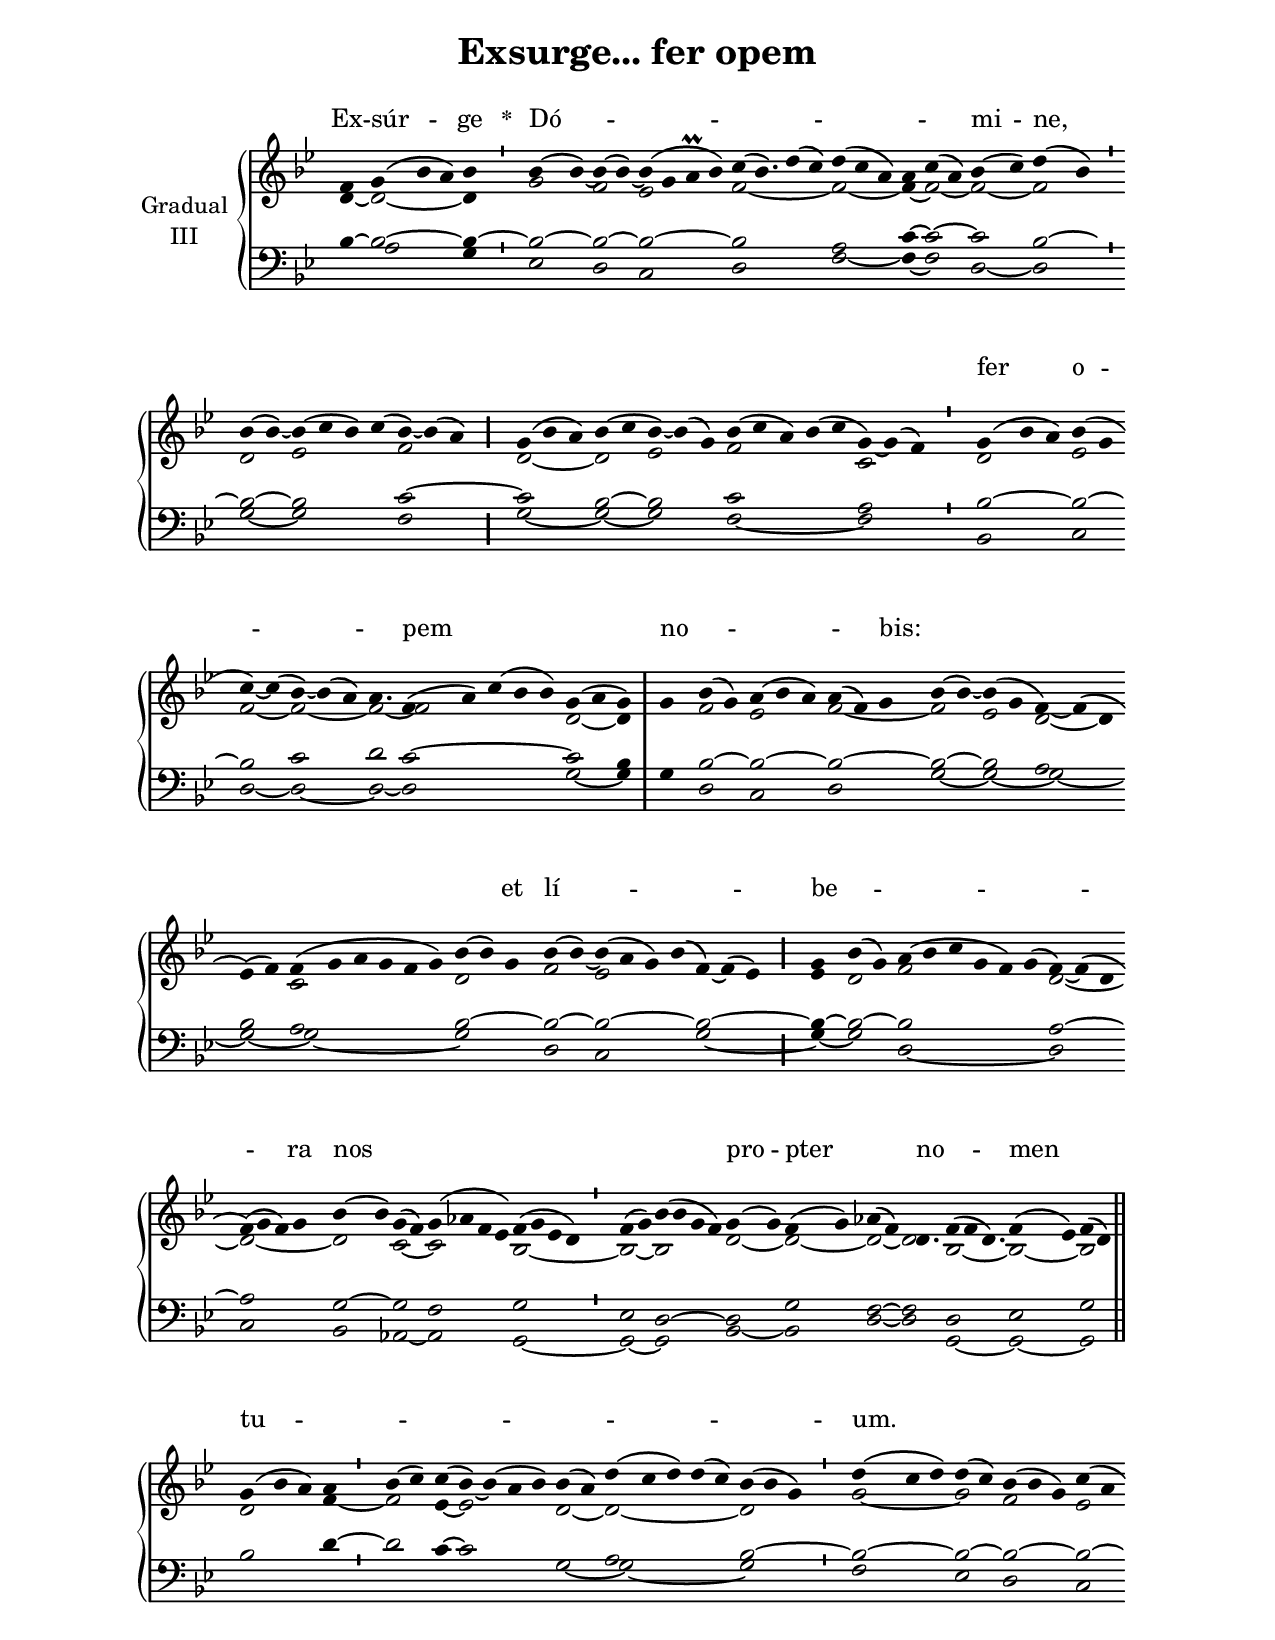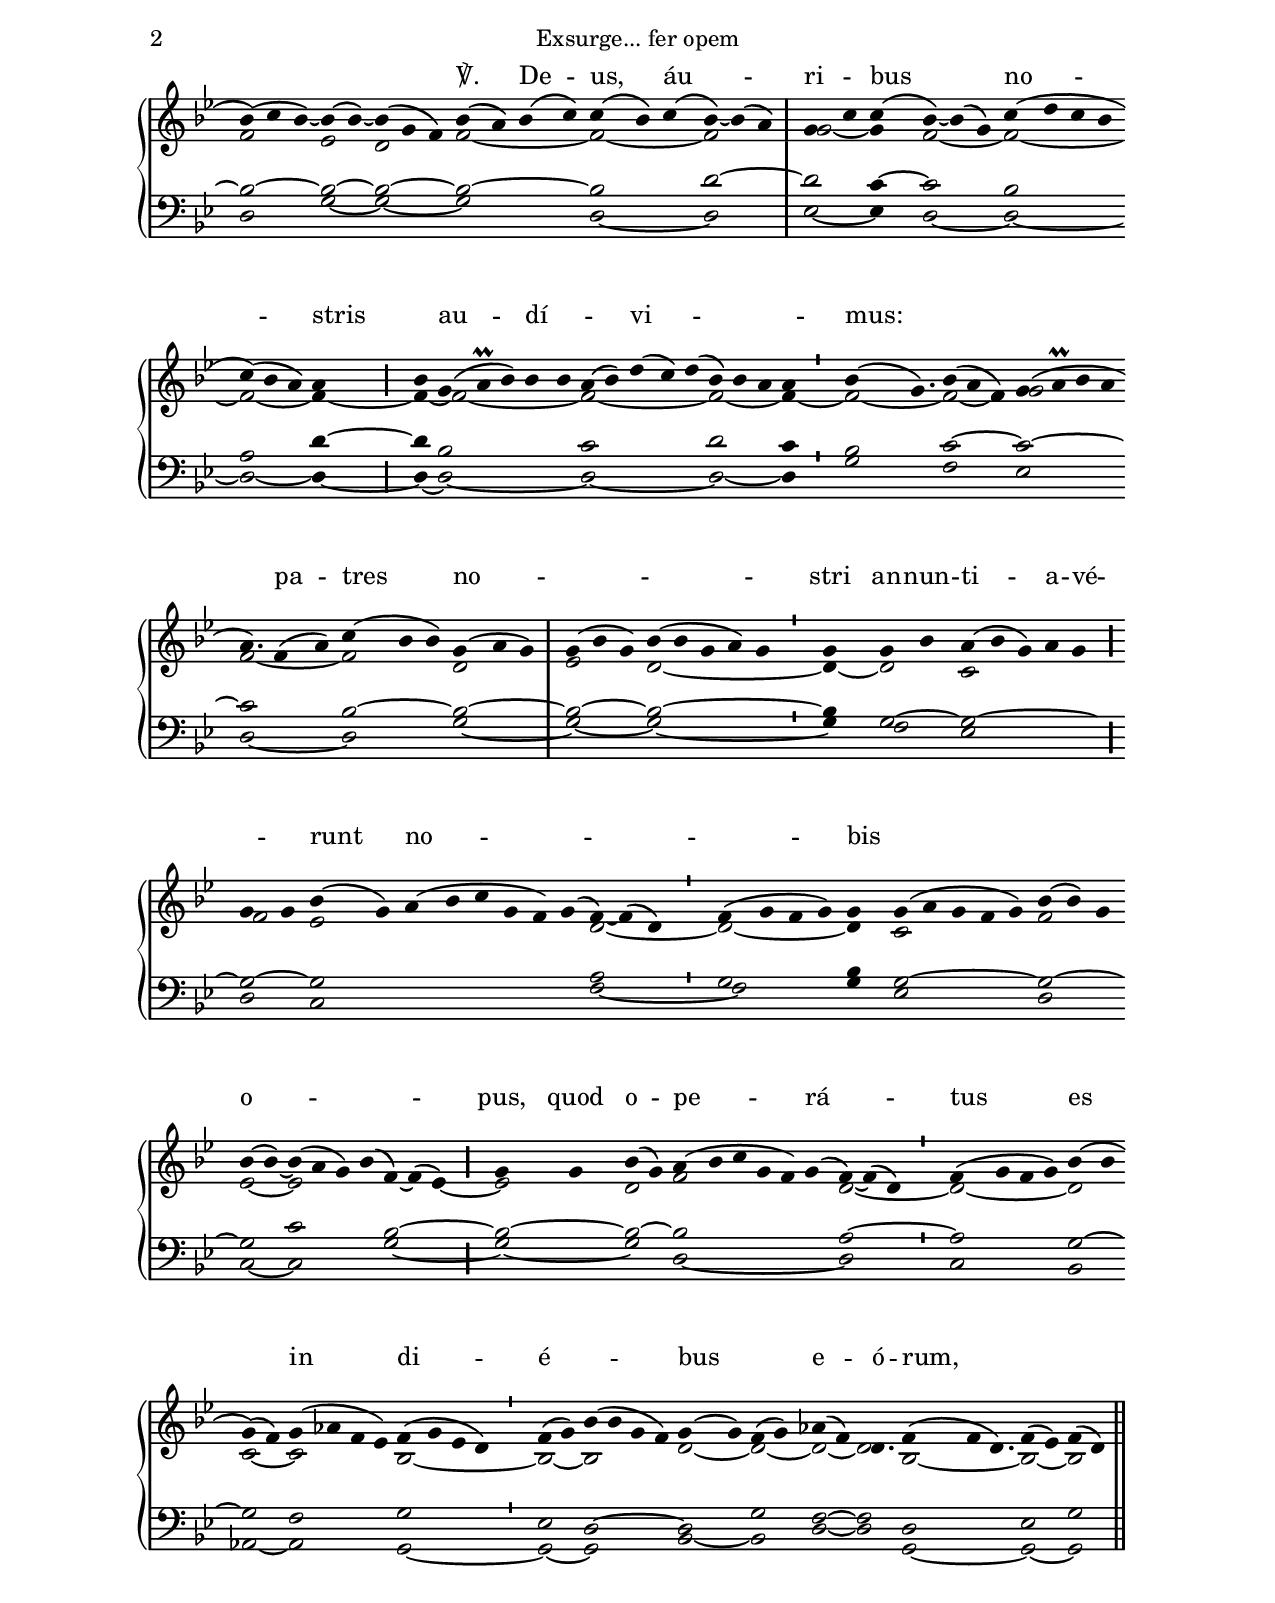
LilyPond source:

\version "2.18"
\include "gregorian.ly"
\include "noh2.ily"


%Page reference: page i.260
%(volume.page)

global = {
 \key d \phrygian
 \cadenzaOn 
}

\header {
  title = \markup \center-column {"Exsurge... fer opem" \vspace #1 }
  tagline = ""
  composer = ""
}

\paper {
 #(include-special-characters)
  oddHeaderMarkup = \markup \fill-line {
    \line {}
    \center-column {
      \on-the-fly #first-page     " "
      \on-the-fly #not-first-page "Exsurge... fer opem"
    }
    \line { \on-the-fly #print-page-number-check-first \fromproperty #'page:page-number-string }
  }
  evenHeaderMarkup = \markup \fill-line {
    \line { \on-the-fly #print-page-number-check-first \fromproperty #'page:page-number-string }
    \center-column { "Exsurge... fer opem" }
    \line {}
  }
}

chantText = \lyricmode {
Ex -- súr -- ge 
\set stanza = " * " Dó -- _ _ _ _ _ mi -- ne, _ _ _ _ _ _ 
fer o -- _ pem _ _ no -- _ _ _ bis: _ _ _ 
et lí -- _ be -- _ _ _ ra nos _ _ _ _ _ 
pro -- pter _ no -- _ men _ tu -- _ _ _ _ _ _ _ um. _ _ _ ℣. 
De -- us, áu -- ri -- _ bus no -- stris _ au -- dí -- _ _ vi -- _ _ _ _ mus: _ _ 
pa -- tres no -- _ _ _ stri 
an -- nun -- ti -- a -- vé -- _ _ runt no -- _ _ bis _ _ _ 
o -- _ pus, quod o -- pe -- rá -- tus es 
in di -- é -- _ bus _ e -- ó -- rum, _ _ _ _ _ 
in di -- é -- _ bus _ 
\set stanza = " * " an -- _ tí -- _ _ _ _ _ _ _ quis. _ _ _ }

chantMusic = {
\tieDown   f'4 g'4 ( bes'4 a'4) bes'4 \divisioMinima
 bes'4 ( bes'4) ~ bes'4 ( bes'4) ~ bes'4 ( g'4 a'\prall bes'4) c''4 ( bes'4.) d''4 ( c''4) d''4 ( c''4 a'4) a'4 c''4 ( a'4) bes'4 ( c''4) d''4 ( bes'4) \divisioMinima \forceBreak

 bes'4 ( bes'4) ~ bes'4 ( c''4 bes'4) c''4 ( bes'4) ~ bes'4 ( a'4) \divisioMaior
 g'4 ( bes'4 a'4) bes'4 ( c''4 bes'4) ~ bes'4 ( g'4) bes'4 ( c''4 a'4) bes'4 ( c''4 g'4) ~ g'4 ( f'4) \divisioMinima
 g'4 ( bes'4 a'4) bes'4 ( g'4 \forceBreak
 c''4) ~ c''4 ( bes'4) ~ bes'4 ( a'4) a'4. f'4 ( a'4) c''4 ( bes'4 bes'4) g'4 ( a'4 g'4) \divisioMaxima
 g'4 bes'4 ( g'4) a'4 ( bes'4 a'4) a'4 ( f'4) g'4 bes'4 ( bes'4) ~ bes'4 ( g'4 f'4) ~ f'4 ( d'4 \forceBreak
) ees'4 ( f'4) f'4 ( g'4 a'4 g'4 f'4 g'4) bes'4 ( bes'4) g'4 bes'4 ( bes'4) ~ bes'4 ( a'4 g'4) bes'4 ( f'4) ~ f'4 ( ees'4) \divisioMaior
 g'4 bes'4 ( g'4) a'4 ( bes'4 c''4 g'4 f'4) g'4 ( f'4) ~ f'4 ( d'4 \forceBreak
) f'4 ( g'4 f'4) g'4 bes'4 ( bes'4)  g'4 ( f'4) g'4 ( aes'4 f'4 ees'4) f'4 ( g'4 ees'4 d'4) \divisioMinima
 f'4 ( g'4) bes'4 ( bes'4 g'4 f'4) g'4 ( g'4) f'4 ( g'4) aes'4 ( f'4) d'4. f'4 ( f'4 d'4.) f'4 ( ees'4) f'4 ( d'4) \finalis \forceBreak

 g'4 ( bes'4 a'4) a'4 \divisioMinima
 bes'4 ( c''4) c''4 ( bes'4) ~ bes'4 ( a'4 bes'4) bes'4 ( a'4) d''4 ( c''4 d''4) d''4 ( c''4) bes'4 ( bes'4 g'4) \divisioMinima
 d''4 ( c''4 d''4) d''4 ( c''4) bes'4 ( bes'4 g'4) c''4 ( a'4 \forceBreak
) bes'4 ( c''4 bes'4) ~ bes'4 ( bes'4) ~ bes'4 ( g'4 f'4) bes'4 ( a'4) bes'4 ( c''4) c''4 ( bes'4) c''4 ( bes'4) ~ bes'4 ( a'4) \divisioMaxima
 g'4 c''4 c''4 ( bes'4) ~ bes'4 ( g'4) c''4 ( d''4 c''4 bes'4 \forceBreak
) c''4 ( bes'4 a'4) a'4 \divisioMaior
 bes'4 g'4 ( a'\prall bes'4) bes'4 bes'4 a'4 ( bes'4) d''4 ( c''4) d''4 ( bes'4) bes'4 a'4 a'4 \divisioMinima
 bes'4 ( g'4.) bes'4 ( a'4 f'4) g'4 ( a'\prall bes'4 a'4 \forceBreak
) a'4. f'4 ( a'4) c''4 ( bes'4 bes'4) g'4 ( a'4 g'4) \divisioMaxima
 g'4 ( bes'4 g'4) bes'4 ( bes'4 g'4 a'4) g'4 \divisioMinima
 g'4 g'4 bes'4 a'4 ( bes'4 g'4) a'4 g'4 \divisioMaior \forceBreak

 g'4 g'4 bes'4 ( g'4) a'4 ( bes'4 c''4 g'4 f'4) g'4 ( f'4) ~ f'4 ( d'4) \divisioMinima
 f'4 ( g'4 f'4 g'4) g'4 g'4 ( a'4 g'4 f'4 g'4) bes'4 ( bes'4) g'4 \forceBreak
 bes'4 ( bes'4) ~ bes'4 ( a'4 g'4) bes'4 ( f'4) ~ f'4 ( ees'4) \divisioMaior
 g'4 g'4 bes'4 ( g'4) a'4 ( bes'4 c''4 g'4 f'4) g'4 ( f'4) ~ f'4 ( d'4) \divisioMinima
 f'4 ( g'4 f'4 g'4) bes'4 ( bes'4 \forceBreak
)  g'4 ( f'4) g'4 ( aes'4 f'4 ees'4) f'4 ( g'4 ees'4 d'4) \divisioMinima
 f'4 ( g'4) bes'4 ( bes'4 g'4 f'4) g'4 ( g'4) f'4 ( g'4) aes'4 ( f'4) d'4. f'4 ( f'4 d'4.) f'4 ( ees'4) f'4 ( d'4) \finalis

}

altoMusic = {
d'4 ~ d'2*3/2 ~ d'4 \divisioMinima
g'2 f'2 ees'2*4/2 f'2*9/4 ~ f'2*3/2 ~ f'4 ~ f'2 ~ f'2 ~ f'2 \divisioMinima
d'2 ees'2*4/2 f'2*3/2 \divisioMaior
d'2*3/2 ~ d'2 ees'2*3/2 f'2*5/2 c'2*3/2 \divisioMinima
d'2*3/2 ees'2 f'2 ~ f'2*3/2 ~ f'2*3/4 ~ f'2*5/2 d'2 ~ d'4 \divisioMaxima
r4 f'2 ees'2*3/2 f'2*3/2 ~ f'2 ees'2 d'2 ~ d'4 r2 c'2*6/2 d'2*3/2 f'2 ees'2*4/2 r2*3/2 \divisioMaior
ees'4 d'2 f'2*6/2 d'2*3/2 ~ d'2*4/2 ~ d'2 c'2 ~ c'2*4/2 bes2*4/2 ~ \divisioMinima
bes2 ~ bes2*4/2 d'2 ~ d'2 ~ d'2 ~ d'2*3/4 bes2*7/4 ~ bes2 ~ bes2 \finalis
d'2*3/2 f'4 ~ \divisioMinima
f'2 ees'4 ~ ees'2*4/2 d'2 ~ d'2*5/2 ~ d'2*3/2 \divisioMinima
g'2*3/2 ~ g'2 f'2*3/2 ees'2 f'2*3/2 ees'2 d'2*3/2 f'2*4/2 ~ f'2*3/2 ~ f'2*3/2 \divisioMaxima
g'2 ~ g'4 f'2*3/2 ~ f'2*4/2 ~ f'2*3/2 ~ f'4 ~ \divisioMaior
f'4 ~ f'2*5/2 ~ f'2*5/2 ~ f'2*3/2 ~ f'4 ~ \divisioMinima
f'2*5/4 ~ f'2 ~ f'4 g'2*4/2 f'2*7/4 ~ f'2*3/2 d'2*3/2 \divisioMaxima
ees'2*3/2 d'2*5/2 ~ \divisioMinima
d'4 ~ d'2 c'2*5/2 \divisioMaior
f'2 ees'2*8/2 d'2*3/2 ~ \divisioMinima
d'2*4/2 ~ d'4 c'2*5/2 f'2*3/2 ees'2 ~ ees'2*4/2 r2 ees'4 ~ \divisioMaior
ees'2 d'2 f'2*6/2 d'2*3/2 ~ \divisioMinima
d'2*4/2 ~ d'2 c'2 ~ c'2*4/2 bes2*4/2 ~ \divisioMinima
bes2 ~ bes2*4/2 d'2 ~ d'2 ~ d'2 ~ d'2*3/4 bes2*7/4 ~ bes2 ~ bes2 \finalis
}

tenorMusic = {
bes4 ~ bes2*3/2 ~ bes4 ~ \divisioMinima
bes2 ~ bes2 ~ bes2*4/2 ~ bes2*9/4 a2*3/2 c'4 ~ c'2 ~ c'2 bes2 ~ \divisioMinima
bes2 ~ bes2*4/2 c'2*3/2 ~ \divisioMaior
c'2*3/2 bes2 ~ bes2*3/2 c'2*5/2 a2*3/2 \divisioMinima
bes2*3/2 ~ bes2 ~ bes2 c'2*3/2 d'2*3/4 c'2*5/2 ~ c'2 bes4 \divisioMaxima
g4 bes2 ~ bes2*3/2 ~ bes2*3/2 ~ bes2 ~ bes2 a2*3/2 bes2 a2*6/2 bes2*3/2 ~ bes2 ~ bes2*4/2 ~ bes2*3/2 ~ \divisioMaior
bes4 ~ bes2 ~ bes2*6/2 a2*3/2 ~ a2*4/2 g2 ~ g2 f2*4/2 g2*4/2 \divisioMinima
ees2 d2*4/2 ~ d2 g2 f2 ~ f2*3/4 d2*7/4 ees2 g2 \finalis
bes2*3/2 d'4 ~ \divisioMinima
d'2 c'4 ~ c'2*4/2 r2 a2*5/2 bes2*3/2 ~ \divisioMinima
bes2*3/2 ~ bes2 ~ bes2*3/2 ~ bes2 ~ bes2*3/2 ~ bes2 ~ bes2*3/2 ~ bes2*4/2 ~ bes2*3/2 d'2*3/2 ~ \divisioMaxima
d'2 c'4 ~ c'2*3/2 bes2*4/2 a2*3/2 d'4 ~ \divisioMaior
d'4 bes2*5/2 c'2*5/2 d'2*3/2 c'4 \divisioMinima
bes2*5/4 c'2*3/2 ~ c'2*4/2 ~ c'2*7/4 bes2*3/2 ~ bes2*3/2 ~ \divisioMaxima
bes2*3/2 ~ bes2*5/2 ~ \divisioMinima
bes4 g2 ~ g2*5/2 ~ \divisioMaior
g2 ~ g2*8/2 a2*3/2 \divisioMinima
g2*4/2 bes4 g2*5/2 ~ g2*3/2 ~ g2 c'2*4/2 bes2*3/2 ~ \divisioMaior
bes2 ~ bes2 ~ bes2*6/2 a2*3/2 ~ \divisioMinima
a2*4/2 g2 ~ g2 f2*4/2 g2*4/2 \divisioMinima
ees2 d2*4/2 ~ d2 g2 f2 ~ f2*3/4 d2*7/4 ees2 g2 \finalis
}

bassMusic = {
r4 a2*3/2 g4 \divisioMinima
ees2 d2 c2*4/2 d2*9/4 f2*3/2 ~ f4 ~ f2 d2 ~ d2 \divisioMinima
g2 ~ g2*4/2 f2*3/2 \divisioMaior
g2*3/2 ~ g2 ~ g2*3/2 f2*5/2 ~ f2*3/2 \divisioMinima
bes,2*3/2 c2 d2 ~ d2*3/2 ~ d2*3/4 ~ d2*5/2 g2 ~ g4 \divisioMaxima
r4 d2 c2*3/2 d2*3/2 g2 ~ g2 ~ g2*3/2 ~ g2 ~ g2*6/2 ~ g2*3/2 d2 c2*4/2 g2*3/2 ~ \divisioMaior
g4 ~ g2 d2*6/2 ~ d2*3/2 c2*4/2 bes,2 aes,2 ~ aes,2*4/2 g,2*4/2 ~ \divisioMinima
g,2 ~ g,2*4/2 bes,2 ~ bes,2 d2 ~ d2*3/4 g,2*7/4 ~ g,2 ~ g,2 \finalis
r2*4/2 \divisioMinima
r2*7/2 g2 ~ g2*5/2 ~ g2*3/2 \divisioMinima
f2*3/2 ees2 d2*3/2 c2 d2*3/2 g2 ~ g2*3/2 ~ g2*4/2 d2*3/2 ~ d2*3/2 \divisioMaxima
ees2 ~ ees4 d2*3/2 ~ d2*4/2 ~ d2*3/2 ~ d4 ~ \divisioMaior
d4 ~ d2*5/2 ~ d2*5/2 ~ d2*3/2 ~ d4 \divisioMinima
g2*5/4 f2*3/2 ees2*4/2 d2*7/4 ~ d2*3/2 g2*3/2 ~ \divisioMaxima
g2*3/2 ~ g2*5/2 ~ \divisioMinima
g4 f2 ees2*5/2 \divisioMaior
d2 c2*8/2 f2*3/2 ~ \divisioMinima
f2*4/2 g4 ees2*5/2 d2*3/2 c2 ~ c2*4/2 g2*3/2 ~ \divisioMaior
g2 ~ g2 d2*6/2 ~ d2*3/2 \divisioMinima
c2*4/2 bes,2 aes,2 ~ aes,2*4/2 g,2*4/2 ~ \divisioMinima
g,2 ~ g,2*4/2 bes,2 ~ bes,2 d2 ~ d2*3/4 g,2*7/4 ~ g,2 ~ g,2 \finalis
}

voiceLines = {
\voiceLineStyle


}

\score{
  <<
    \new GrandStaff <<
      \set GrandStaff.autoBeaming = ##f
      \set GrandStaff.instrumentName = \markup \center-column {
        "Gradual"
        "III"
      }
      \new Staff = up <<
        \new Voice = "chant" {
          \voiceOne \global \chantMusic
        }
        \new Voice {
          \voiceTwo \global \altoMusic
        }
      >>

      \new Staff = down <<
        \clef bass
        \new Voice {
          \voiceOne \global \tenorMusic
        }
        \new Voice {
          \voiceTwo \global \bassMusic
        }
	\new Voice {
        \voiceThree \global \voiceLines
        }
      >>
    >>
    \new Lyrics \lyricsto chant {
      \chantText
    }
  >>
  \layout{
  }
  \midi{
    \tempo 4 = 125
  }
}
